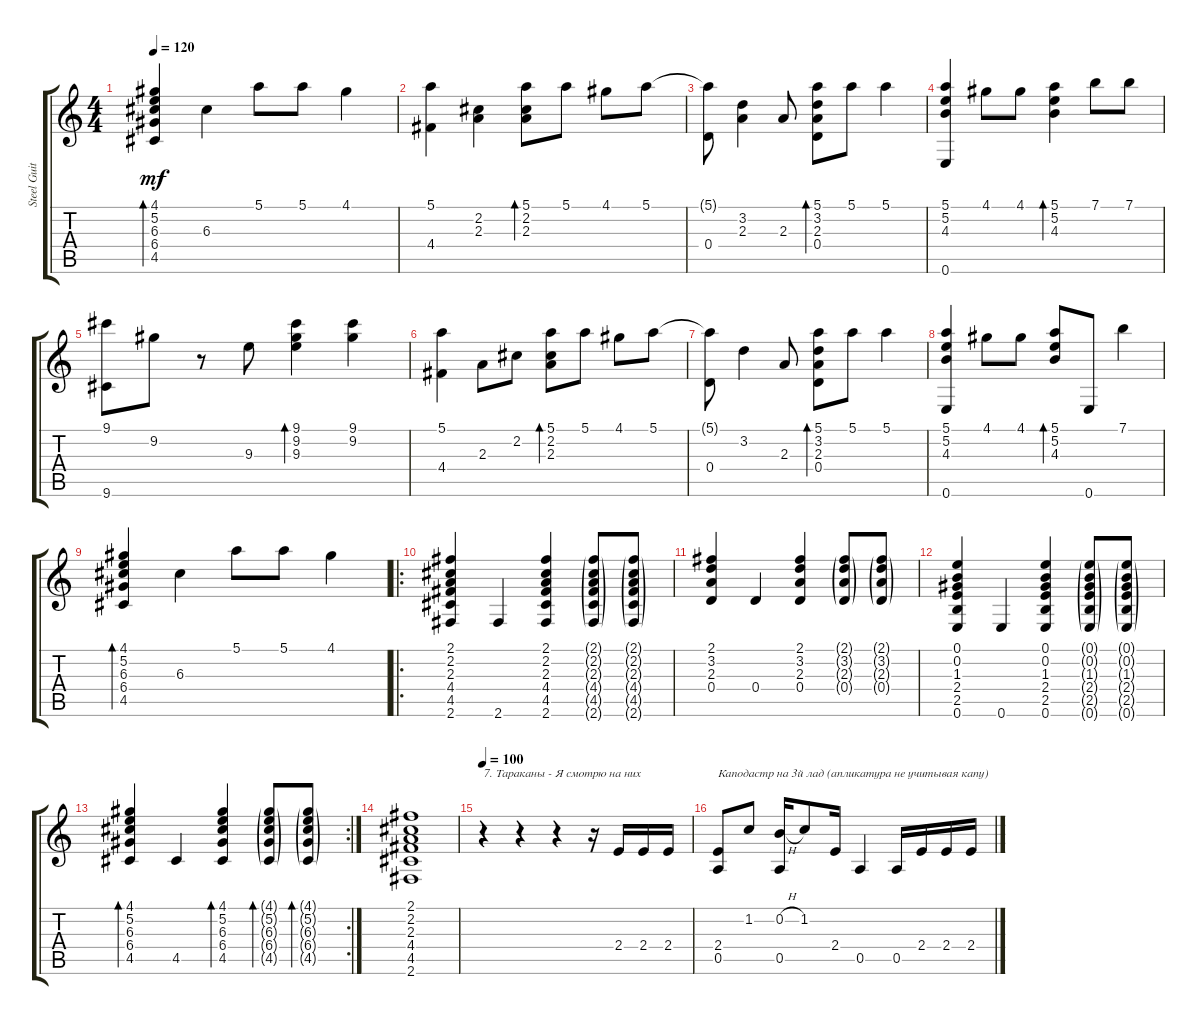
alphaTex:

\track ("Steel Guitar" "Steel Guit") {instrument acousticguitarsteel}
\staff {score tabs}
\tuning (E4 B3 G3 D3 A2 E2) {hide}
\ts (4 4)
\tempo 120
\clef g2
\ks c
(4.1 5.2 6.3 6.4 4.5).4{bd 30 dy mf} 6.3.4 5.1.8 5.1.8 4.1.4 |
(5.1 4.4).4 (2.2 2.3).4 (5.1 2.2 2.3).8{bd 30} 5.1.8 4.1.8 5.1.8 |
(5.1{t} 0.4).8 (3.2 2.3).4 2.3.8 (5.1 3.2 2.3 0.4).8{bd 30} 5.1.8 5.1.4 |
(5.1 5.2 4.3 0.6).4 4.1.8 4.1.8 (5.1 5.2 4.3).4{bd 30} 7.1.8 7.1.8 |
(9.1 9.6).8 9.2.8 r.8 9.3.8 (9.1 9.2 9.3).4{bd 30} (9.1 9.2).4 |
(5.1 4.4).4 2.3.8 2.2.8 (5.1 2.2 2.3).8{bd 30} 5.1.8 4.1.8 5.1.8 |
(5.1{t} 0.4).8 3.2.4 2.3.8 (5.1 3.2 2.3 0.4).8{bd 30} 5.1.8 5.1.4 |
(5.1 5.2 4.3 0.6).4 4.1.8 4.1.8 (5.1 5.2 4.3).8{bd 30} 0.6.8 7.1.4 |
(4.1 5.2 6.3 6.4 4.5).4{bd 30} 6.3.4 5.1.8 5.1.8 4.1.4 |
\ro
(2.1 2.2 2.3 4.4 4.5 2.6).4 2.6.4 (2.1 2.2 2.3 4.4 4.5 2.6).4 (2.1{g} 2.2{g} 2.3{g} 4.4{g} 4.5{g} 2.6{g}).8 (2.1{g} 2.2{g} 2.3{g} 4.4{g} 4.5{g} 2.6{g}).8 |
(2.1 3.2 2.3 0.4).4 0.4.4 (2.1 3.2 2.3 0.4).4 (2.1{g} 3.2{g} 2.3{g} 0.4{g}).8 (2.1{g} 3.2{g} 2.3{g} 0.4{g}).8 |
(0.1 0.2 1.3 2.4 2.5 0.6).4 0.6.4 (0.1 0.2 1.3 2.4 2.5 0.6).4 (0.1{g} 0.2{g} 1.3{g} 2.4{g} 2.5{g} 0.6{g}).8 (0.1{g} 0.2{g} 1.3{g} 2.4{g} 2.5{g} 0.6{g}).8 |
\rc 2
(4.1 5.2 6.3 6.4 4.5).4{bd 30} 4.5.4 (4.1 5.2 6.3 6.4 4.5).4{bd 30} (4.1{g} 5.2{g} 6.3{g} 6.4{g} 4.5{g}).8{bd 30} (4.1{g} 5.2{g} 6.3{g} 6.4{g} 4.5{g}).8{bd 30} |
(2.1 2.2 2.3 4.4 4.5 2.6).1 |
\tempo 100
r.4{txt "7. Тараканы - Я смотрю на них"} r.4 r.4 r.16 2.4.16 2.4.16 2.4.16 |
(2.4 0.5).8{txt "Каподастр на 3й лад (апликатура не учитывая капу)"} 1.2.8 (0.2{h} 0.5).16 1.2.8 2.4.16 0.5.4 0.5.16 2.4.16 2.4.16 2.4.16
